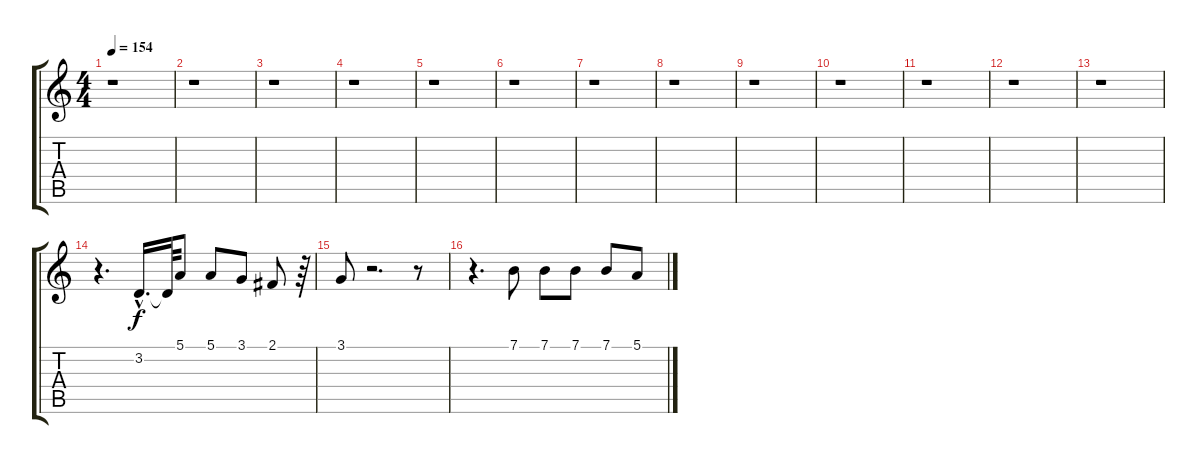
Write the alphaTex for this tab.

\track "" {instrument choiraahs}
\staff {score tabs}
\tuning (E4 B3 G3 D3 A2 E2) {hide}
\ts (4 4)
\tempo 154
\clef g2
\ks c
r.1{dy f} |
r.1 |
r.1 |
r.1 |
r.1 |
r.1 |
r.1 |
r.1 |
r.1 |
r.1 |
r.1 |
r.1 |
r.1 |
r.4{d} 3.2{hac}.16{d} 3.2{t}.64 5.1.8 5.1.8 3.1.8 2.1.8 r.64 |
3.1.8 r.2{d} r.8 |
r.4{d} 7.1.8 7.1.8 7.1.8 7.1.8 5.1.8
